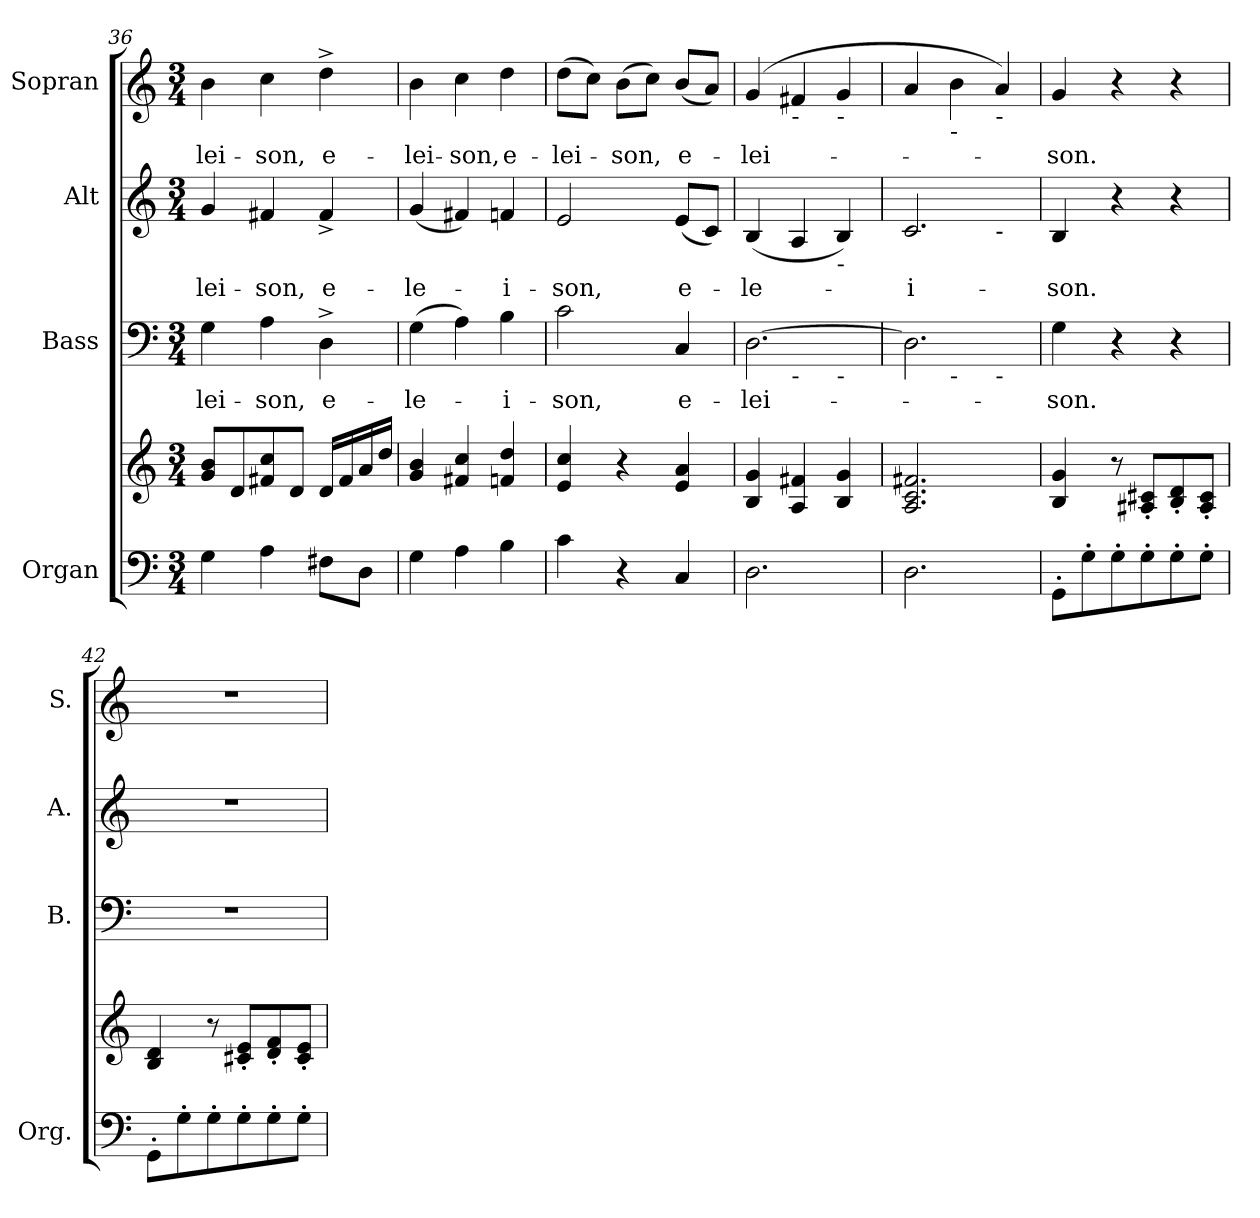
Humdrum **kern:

**kern	**kern	**kern	**text	**kern	**text	**kern	**text
*part4	*part4	*part3	*part3	*part2	*part2	*part1	*part1
*staff5	*staff4	*staff3	*staff3	*staff2	*staff2	*staff1	*staff1
*I"Organ	*	*I"Bass	*	*I"Alt	*	*I"Sopran	*
*I'Org.	*	*I'B.	*	*I'A.	*	*I'S.	*
*clefF4	*clefG2	*clefF4	*	*clefG2	*	*clefG2	*
*k[]	*k[]	*k[]	*	*k[]	*	*k[]	*
*C:	*C:	*C:	*	*C:	*	*C:	*
*M3/4	*M3/4	*M3/4	*	*M3/4	*	*M3/4	*
=36	=36	=36	=36	=36	=36	=36	=36
!	!	!	!LO:LY:b:color=#000000	!	!	!	!
!	!	!	!	!	!LO:LY:b:color=#000000	!	!
!	!	!	!	!	!	!	!LO:LY:b:color=#000000
4Gi\	8gi/ 8biL	4Gi\	-lei-	4gi/	-lei-	4bi\	-lei-
.	8di/	.	.	.	.	.	.
!	!	!	!LO:LY:b:color=#000000	!	!	!	!
!	!	!	!	!	!LO:LY:b:color=#000000	!	!
!	!	!	!	!	!	!	!LO:LY:b:color=#000000
4Ai\	8f#Xi/ 8cci	4Ai\	-son,	4f#Xi/	-son,	4cci\	-son,
.	8di/J	.	.	.	.	.	.
!	!	!	!LO:LY:b:color=#000000	!	!	!	!
!	!	!	!	!	!LO:LY:b:color=#000000	!	!
!	!	!	!	!	!	!	!LO:LY:b:color=#000000
8F#Xi\L	16di/LL	4D^i\	e-	4f#^i/	e-	4dd^i\	e-
.	16f#i/	.	.	.	.	.	.
8Di\J	16ai/	.	.	.	.	.	.
.	16ddi/JJ	.	.	.	.	.	.
!!LO:PB:g=z
=37	=37	=37	=37	=37	=37	=37	=37
!	!	!	!LO:LY:b:color=#000000	!	!	!	!
!	!	!	!	!	!LO:LY:b:color=#000000	!	!
!	!	!	!	!	!	!	!LO:LY:b:color=#000000
4Gi\	4gi/ 4bi	(4Gi\	-le-	(4gi/	-le-	4bi\	-lei-
!	!	!	!	!	!	!	!LO:LY:b:color=#000000
4Ai\	4f#Xi/ 4cci	4Ai\)	.	4f#Xi/)	.	4cci\	-son,
!	!	!	!LO:LY:b:color=#000000	!	!	!	!
!	!	!	!	!	!LO:LY:b:color=#000000	!	!
!	!	!	!	!	!	!	!LO:LY:b:color=#000000
4Bi\	4fni/ 4ddi	4Bi\	-i-	4fni/	-i-	4ddi\	e-
=38	=38	=38	=38	=38	=38	=38	=38
!	!	!	!LO:LY:b:color=#000000	!	!	!	!
!	!	!	!	!	!LO:LY:b:color=#000000	!	!
!	!	!	!	!	!	!	!LO:LY:b:color=#000000
4ci\	4ei/ 4cci	2ci\	-son,	2ei/	-son,	(8ddi\L	-lei-
.	.	.	.	.	.	8cci\J)	.
!	!	!	!	!	!	!	!LO:LY:b:color=#000000
4r	4r	.	.	.	.	(8bi\L	-son,
.	.	.	.	.	.	8cci\J)	.
!	!	!	!LO:LY:b:color=#000000	!	!	!	!
!	!	!	!	!	!LO:LY:b:color=#000000	!	!
!	!	!	!	!	!	!	!LO:LY:b:color=#000000
4Ci/	4ei/ 4ai	4Ci/	e-	(8ei/L	e-	(8bi/L	e-
.	.	.	.	8ci/J)	.	8ai/J)	.
=39	=39	=39	=39	=39	=39	=39	=39
!	!	!	!LO:LY:b:color=#000000	!	!	!	!
!	!	!	!	!	!LO:LY:b:color=#000000	!	!
!	!	!	!	!	!	!	!LO:LY:b:color=#000000
*	*	*^	*	*	*	*	*
*	*	*	*^	*	*	*	*	*
2.Di\	4Bi/ 4gi	[>2.Di\	4ryy	2ryy	-lei-	(4Bi/	-le-	(4gi/	-lei-
!	!	!	!	!	!	!	!	!LO:TX:b:t=-	!
!	!	!	!LO:TX:b:t=-	!	!	!	!	!	!
.	4Ai/ 4f#Xi	.	2ryy	.	.	4Ai/	.	4f#Xi/	.
!	!	!	!	!	!	!	!	!LO:TX:b:t=-	!
!	!	!	!	!	!	!LO:TX:b:t=-	!	!	!
!	!	!	!	!LO:TX:b:t=-	!	!	!	!	!
.	4Bi/ 4gi	.	.	4ryy	.	4Bi/)	.	4gi/	.
=40	=40	=40	=40	=40	=40	=40	=40	=40	=40
!	!	!	!	!	!	!	!LO:LY:b:color=#000000	!	!
*	*	*	*	*	*	*^	*	*	*
2.Di\	2.Ai/ 2.ci 2.f#Xi	2.Di\]	4ryy	2ryy	.	2.ci/	2ryy	-i-	4ai/	.
!	!	!	!	!	!	!	!	!	!LO:TX:b:t=-	!
!	!	!	!LO:TX:b:t=-	!	!	!	!	!	!	!
.	.	.	2ryy	.	.	.	.	.	4bi\	.
!	!	!	!	!	!	!	!	!	!LO:TX:b:t=-	!
!	!	!	!	!	!	!	!LO:TX:b:t=-	!	!	!
!	!	!	!	!LO:TX:b:t=-	!	!	!	!	!	!
.	.	.	.	4ryy	.	.	4ryy	.	4ai/)	.
*	*	*v	*v	*v	*	*	*	*	*	*
*	*	*	*	*v	*v	*	*	*
=41	=41	=41	=41	=41	=41	=41	=41
*	*	*^	*	*^	*	*	*
*	*	*	*^	*	*	*	*	*	*
!	!	!	!	!	!LO:LY:b:color=#000000	!	!	!	!	!
*	*	*v	*v	*v	*	*	*	*	*	*
*	*	*	*	*v	*v	*	*	*
*	*	*^	*	*^	*	*	*
*	*	*	*^	*	*	*	*	*	*
!	!	!	!	!	!	!	!	!LO:LY:b:color=#000000	!	!
*	*	*v	*v	*v	*	*	*	*	*	*
*	*	*	*	*v	*v	*	*	*
*	*	*^	*	*^	*	*	*
*	*	*	*^	*	*	*	*	*	*
!	!	!	!	!	!	!	!	!	!	!LO:LY:b:color=#000000
*	*	*v	*v	*v	*	*	*	*	*	*
*	*	*	*	*v	*v	*	*	*
8GG'i\L	4Bi/ 4gi	4Gi\	-son.	4Bi/	-son.	4gi/	-son.
8G'i\	.	.	.	.	.	.	.
8G'i\	8r	4r	.	4r	.	4r	.
8G'i\	8A#Xi/' 8c#Xi'L	.	.	.	.	.	.
8G'i\	8Bi/' 8di'	4r	.	4r	.	4r	.
8G'i\J	8A#i/' 8c#i'J	.	.	.	.	.	.
=42	=42	=42	=42	=42	=42	=42	=42
!	!	!LO:N:vis=1	!	!LO:N:vis=1	!	!LO:N:vis=1	!
8GG'i\L	4Bi/ 4di	2.r	.	2.r	.	2.r	.
8G'i\	.	.	.	.	.	.	.
8G'i\	8r	.	.	.	.	.	.
8G'i\	8c#Xi/' 8ei'L	.	.	.	.	.	.
8G'i\	8di/' 8fi'	.	.	.	.	.	.
8G'i\J	8c#i/' 8ei'J	.	.	.	.	.	.
=	=	=	=	=	=	=	=
*-	*-	*-	*-	*-	*-	*-	*-
